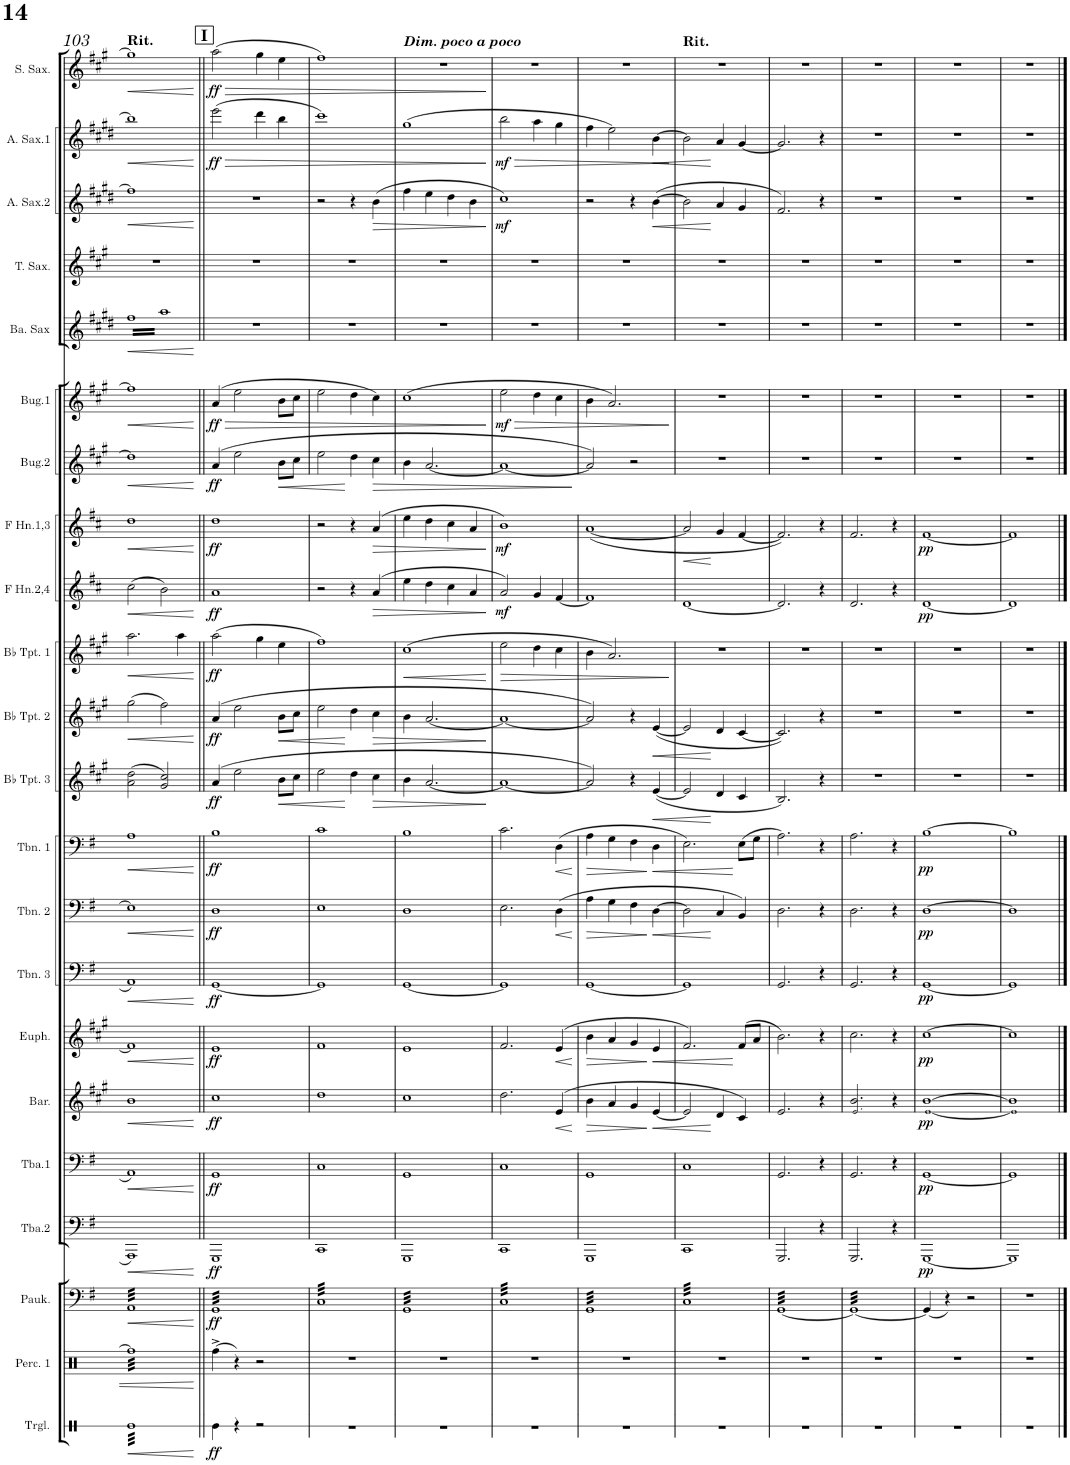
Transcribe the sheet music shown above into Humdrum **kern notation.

**kern	**dynam	**kern	**kern	**dynam	**kern	**dynam	**kern	**dynam	**kern	**dynam	**kern	**dynam	**kern	**dynam	**kern	**dynam	**kern	**dynam	**kern	**dynam	**kern	**dynam	**kern	**dynam	**kern	**dynam	**kern	**dynam	**kern	**dynam	**kern	**dynam	**kern	**dynam	**kern	**dynam	**kern	**dynam	**kern	**kern	**dynam	**kern	**dynam	**kern	**dynam
*part24	*part24	*part23	*part22	*part22	*part21	*part21	*part20	*part20	*part19	*part19	*part18	*part18	*part17	*part17	*part16	*part16	*part15	*part15	*part14	*part14	*part13	*part13	*part12	*part12	*part11	*part11	*part10	*part10	*part9	*part9	*part8	*part8	*part7	*part7	*part6	*part6	*part5	*part5	*part4	*part3	*part3	*part2	*part2	*part1	*part1
*staff24	*staff24	*staff23	*staff22	*staff22	*staff21	*staff21	*staff20	*staff20	*staff19	*staff19	*staff18	*staff18	*staff17	*staff17	*staff16	*staff16	*staff15	*staff15	*staff14	*staff14	*staff13	*staff13	*staff12	*staff12	*staff11	*staff11	*staff10	*staff10	*staff9	*staff9	*staff8	*staff8	*staff7	*staff7	*staff6	*staff6	*staff5	*staff5	*staff4	*staff3	*staff3	*staff2	*staff2	*staff1	*staff1
*I"Percussion 2	*	*I"Percussion 1	*I"Pauken	*	*I"Tuba in Bb	*	*I"Tuba 2	*	*I"Tuba in Eb	*	*I"Tuba 1	*	*I"Bariton	*	*I"Euphonium	*	*I"Trombone 3	*	*I"Trombone 2	*	*I"Trombone 1	*	*I"Trompet in Bb 3	*	*I"Trompet in Bb 2	*	*I"Trompet in Bb 1	*	*I"Hoorn in F 2,4	*	*I"Hoorn in F 1,3	*	*I"Bugel 2	*	*I"Bugel 1	*	*I"Bariton-saxofoon	*	*I"Tenor-saxofoon	*I"Alt-saxofoon 2	*	*I"Alt-saxofoon 1	*	*I"Sopraan-saxofoon	*
*I'Perc. 2	*	*I'Perc. 1	*I'Pauk.	*	*	*	*I'Tba.2	*	*	*	*I'Tba.1	*	*I'Bar.	*	*I'Euph.	*	*I'Tbn. 3	*	*I'Tbn. 2	*	*I'Tbn. 1	*	*	*	*	*	*	*	*	*	*	*	*I'Bug.2	*	*I'Bug.1	*	*I'Ba. Sax	*	*I'T. Sax.	*I'A. Sax.2	*	*I'A. Sax.1	*	*I'S. Sax.	*
!!LO:PB:g=z
*clefX	*	*clefX	*clefF4	*	*clefG2	*	*clefF4	*	*clefF4	*	*clefF4	*	*clefG2	*	*clefG2	*	*clefF4	*	*clefF4	*	*clefF4	*	*clefG2	*	*clefG2	*	*clefG2	*	*clefG2	*	*clefG2	*	*clefG2	*	*clefG2	*	*clefG2	*	*clefG2	*clefG2	*	*clefG2	*	*clefG2	*
*	*	*	*	*	*Trd15c26	*	*	*	*	*	*	*	*Trd8c14	*	*Trd8c14	*	*	*	*	*	*	*	*Trd1c2	*	*Trd1c2	*	*Trd1c2	*	*Trd4c7	*	*Trd4c7	*	*Trd1c2	*	*Trd1c2	*	*Trd12c21	*	*Trd8c14	*Trd5c9	*	*Trd5c9	*	*Trd1c2	*
*k[]	*	*k[]	*k[f#]	*	*k[f#c#g#]	*	*k[f#]	*	*k[f#]	*	*k[f#]	*	*k[f#c#g#]	*	*k[f#c#g#]	*	*k[f#]	*	*k[f#]	*	*k[f#]	*	*k[f#c#g#]	*	*k[f#c#g#]	*	*k[f#c#g#]	*	*k[f#c#]	*	*k[f#c#]	*	*k[f#c#g#]	*	*k[f#c#g#]	*	*k[f#c#g#d#]	*	*k[f#c#g#]	*k[f#c#g#d#]	*	*k[f#c#g#d#]	*	*k[f#c#g#]	*
*M4/4	*	*M4/4	*M4/4	*	*M4/4	*	*M4/4	*	*M4/4	*	*M4/4	*	*M4/4	*	*M4/4	*	*M4/4	*	*M4/4	*	*M4/4	*	*M4/4	*	*M4/4	*	*M4/4	*	*M4/4	*	*M4/4	*	*M4/4	*	*M4/4	*	*M4/4	*	*M4/4	*M4/4	*	*M4/4	*	*M4/4	*
=103	=103	=103	=103	=103	=103	=103	=103	=103	=103	=103	=103	=103	=103	=103	=103	=103	=103	=103	=103	=103	=103	=103	=103	=103	=103	=103	=103	=103	=103	=103	=103	=103	=103	=103	=103	=103	=103	=103	=103	=103	=103	=103	=103	=103	=103
!	!	!	!	!	!	!	!	!	!	!	!	!	!	!	!	!	!	!	!	!	!	!	!	!	!	!	!	!	!	!	!	!	!	!	!	!	!	!	!	!	!	!	!	!LO:TX:a:B:t=Rit.	!
!	!LO:HP:b	!	!	!LO:HP:b	!	!LO:HP:b	!	!LO:HP:b	!	!LO:HP:b	!	!LO:HP:b	!	!LO:HP:b	!	!LO:HP:b	!	!LO:HP:b	!	!LO:HP:b	!	!LO:HP:b	!	!	!	!LO:HP:b	!	!LO:HP:b	!	!LO:HP:b	!	!LO:HP:b	!	!LO:HP:b	!	!LO:HP:b	!	!LO:HP:b	!	!	!LO:HP:b	!	!LO:HP:b	!	!LO:HP:b
*tremolo	*	*	*	*	*	*	*	*	*	*	*	*	*	*	*	*	*	*	*	*	*	*	*	*	*	*	*	*	*	*	*	*	*	*	*	*	*	*	*	*	*	*	*	*	*
*	*	*tremolo	*	*	*	*	*	*	*	*	*	*	*	*	*	*	*	*	*	*	*	*	*	*	*	*	*	*	*	*	*	*	*	*	*	*	*	*	*	*	*	*	*	*	*
*	*	*	*tremolo	*	*	*	*	*	*	*	*	*	*	*	*	*	*	*	*	*	*	*	*	*	*	*	*	*	*	*	*	*	*	*	*	*	*	*	*	*	*	*	*	*	*
*	*	*	*	*	*	*	*	*	*	*	*	*	*	*	*	*	*	*	*	*	*	*	*	*	*	*	*	*	*	*	*	*	*	*	*	*	*tremolo	*	*	*	*	*	*	*	*
32ReLLL	<	32Rff]LLL	32AALLL	<	1B	<	1AAA	<	1AA	<	1AA	<	1b	<	1f#]	<	1AA	<	1E]	<	1A	<	(2a\ 2dd\	.	(2gg#\	<	2.aa\	<	(2cc#\	<	1dd	<	1dd]	<	1ff#]	<	32ff#LLL	<	1r	1ff#]	<	1bb]	<	1gg#]	<
32Re	.	32Rff	32AA	.	.	.	.	.	.	.	.	.	.	.	.	.	.	.	.	.	.	.	.	.	.	.	.	.	.	.	.	.	.	.	.	.	32aa	.	.	.	.	.	.	.	.
32Re	.	32Rff	32AA	.	.	.	.	.	.	.	.	.	.	.	.	.	.	.	.	.	.	.	.	.	.	.	.	.	.	.	.	.	.	.	.	.	32ff#	.	.	.	.	.	.	.	.
32Re	.	32Rff	32AA	.	.	.	.	.	.	.	.	.	.	.	.	.	.	.	.	.	.	.	.	.	.	.	.	.	.	.	.	.	.	.	.	.	32aa	.	.	.	.	.	.	.	.
32Re	.	32Rff	32AA	.	.	.	.	.	.	.	.	.	.	.	.	.	.	.	.	.	.	.	.	.	.	.	.	.	.	.	.	.	.	.	.	.	32ff#	.	.	.	.	.	.	.	.
32Re	.	32Rff	32AA	.	.	.	.	.	.	.	.	.	.	.	.	.	.	.	.	.	.	.	.	.	.	.	.	.	.	.	.	.	.	.	.	.	32aa	.	.	.	.	.	.	.	.
32Re	.	32Rff	32AA	.	.	.	.	.	.	.	.	.	.	.	.	.	.	.	.	.	.	.	.	.	.	.	.	.	.	.	.	.	.	.	.	.	32ff#	.	.	.	.	.	.	.	.
32Re	.	32Rff	32AA	.	.	.	.	.	.	.	.	.	.	.	.	.	.	.	.	.	.	.	.	.	.	.	.	.	.	.	.	.	.	.	.	.	32aa	.	.	.	.	.	.	.	.
32Re	.	32Rff	32AA	.	.	.	.	.	.	.	.	.	.	.	.	.	.	.	.	.	.	.	.	.	.	.	.	.	.	.	.	.	.	.	.	.	32ff#	.	.	.	.	.	.	.	.
32Re	.	32Rff	32AA	.	.	.	.	.	.	.	.	.	.	.	.	.	.	.	.	.	.	.	.	.	.	.	.	.	.	.	.	.	.	.	.	.	32aa	.	.	.	.	.	.	.	.
32Re	.	32Rff	32AA	.	.	.	.	.	.	.	.	.	.	.	.	.	.	.	.	.	.	.	.	.	.	.	.	.	.	.	.	.	.	.	.	.	32ff#	.	.	.	.	.	.	.	.
32Re	.	32Rff	32AA	.	.	.	.	.	.	.	.	.	.	.	.	.	.	.	.	.	.	.	.	.	.	.	.	.	.	.	.	.	.	.	.	.	32aa	.	.	.	.	.	.	.	.
32Re	.	32Rff	32AA	.	.	.	.	.	.	.	.	.	.	.	.	.	.	.	.	.	.	.	.	.	.	.	.	.	.	.	.	.	.	.	.	.	32ff#	.	.	.	.	.	.	.	.
32Re	.	32Rff	32AA	.	.	.	.	.	.	.	.	.	.	.	.	.	.	.	.	.	.	.	.	.	.	.	.	.	.	.	.	.	.	.	.	.	32aa	.	.	.	.	.	.	.	.
32Re	.	32Rff	32AA	.	.	.	.	.	.	.	.	.	.	.	.	.	.	.	.	.	.	.	.	.	.	.	.	.	.	.	.	.	.	.	.	.	32ff#	.	.	.	.	.	.	.	.
32Re	.	32Rff	32AA	.	.	.	.	.	.	.	.	.	.	.	.	.	.	.	.	.	.	.	.	.	.	.	.	.	.	.	.	.	.	.	.	.	32aa	.	.	.	.	.	.	.	.
32Re	.	32Rff	32AA	.	.	.	.	.	.	.	.	.	.	.	.	.	.	.	.	.	.	.	2g#/ 2cc#/)	.	2ff#\)	.	.	.	2b\)	.	.	.	.	.	.	.	32ff#	.	.	.	.	.	.	.	.
32Re	.	32Rff	32AA	.	.	.	.	.	.	.	.	.	.	.	.	.	.	.	.	.	.	.	.	.	.	.	.	.	.	.	.	.	.	.	.	.	32aa	.	.	.	.	.	.	.	.
32Re	.	32Rff	32AA	.	.	.	.	.	.	.	.	.	.	.	.	.	.	.	.	.	.	.	.	.	.	.	.	.	.	.	.	.	.	.	.	.	32ff#	.	.	.	.	.	.	.	.
32Re	.	32Rff	32AA	.	.	.	.	.	.	.	.	.	.	.	.	.	.	.	.	.	.	.	.	.	.	.	.	.	.	.	.	.	.	.	.	.	32aa	.	.	.	.	.	.	.	.
32Re	.	32Rff	32AA	.	.	.	.	.	.	.	.	.	.	.	.	.	.	.	.	.	.	.	.	.	.	.	.	.	.	.	.	.	.	.	.	.	32ff#	.	.	.	.	.	.	.	.
32Re	.	32Rff	32AA	.	.	.	.	.	.	.	.	.	.	.	.	.	.	.	.	.	.	.	.	.	.	.	.	.	.	.	.	.	.	.	.	.	32aa	.	.	.	.	.	.	.	.
32Re	.	32Rff	32AA	.	.	.	.	.	.	.	.	.	.	.	.	.	.	.	.	.	.	.	.	.	.	.	.	.	.	.	.	.	.	.	.	.	32ff#	.	.	.	.	.	.	.	.
32Re	.	32Rff	32AA	.	.	.	.	.	.	.	.	.	.	.	.	.	.	.	.	.	.	.	.	.	.	.	.	.	.	.	.	.	.	.	.	.	32aa	.	.	.	.	.	.	.	.
32Re	.	32Rff	32AA	.	.	.	.	.	.	.	.	.	.	.	.	.	.	.	.	.	.	.	.	.	.	.	4aa\	.	.	.	.	.	.	.	.	.	32ff#	.	.	.	.	.	.	.	.
32Re	.	32Rff	32AA	.	.	.	.	.	.	.	.	.	.	.	.	.	.	.	.	.	.	.	.	.	.	.	.	.	.	.	.	.	.	.	.	.	32aa	.	.	.	.	.	.	.	.
32Re	.	32Rff	32AA	.	.	.	.	.	.	.	.	.	.	.	.	.	.	.	.	.	.	.	.	.	.	.	.	.	.	.	.	.	.	.	.	.	32ff#	.	.	.	.	.	.	.	.
32Re	.	32Rff	32AA	.	.	.	.	.	.	.	.	.	.	.	.	.	.	.	.	.	.	.	.	.	.	.	.	.	.	.	.	.	.	.	.	.	32aa	.	.	.	.	.	.	.	.
32Re	.	32Rff	32AA	.	.	.	.	.	.	.	.	.	.	.	.	.	.	.	.	.	.	.	.	.	.	.	.	.	.	.	.	.	.	.	.	.	32ff#	.	.	.	.	.	.	.	.
32Re	.	32Rff	32AA	.	.	.	.	.	.	.	.	.	.	.	.	.	.	.	.	.	.	.	.	.	.	.	.	.	.	.	.	.	.	.	.	.	32aa	.	.	.	.	.	.	.	.
32Re	.	32Rff	32AA	.	.	.	.	.	.	.	.	.	.	.	.	.	.	.	.	.	.	.	.	.	.	.	.	.	.	.	.	.	.	.	.	.	32ff#	.	.	.	.	.	.	.	.
32ReJJJ	.	32RffJJJ	32AAJJJ	.	.	.	.	.	.	.	.	.	.	.	.	.	.	.	.	.	.	.	.	.	.	.	.	.	.	.	.	.	.	.	.	.	32aaJJJ	.	.	.	.	.	.	.	.
*	*	*	*	*	*	*	*	*	*	*	*	*	*	*	*	*	*	*	*	*	*	*	*	*	*	*	*	*	*	*	*	*	*	*	*	*	*Xtremolo	*	*	*	*	*	*	*	*
*	*	*Xtremolo	*	*	*	*	*	*	*	*	*	*	*	*	*	*	*	*	*	*	*	*	*	*	*	*	*	*	*	*	*	*	*	*	*	*	*	*	*	*	*	*	*	*	*
*Xtremolo	*	*	*	*	*	*	*	*	*	*	*	*	*	*	*	*	*	*	*	*	*	*	*	*	*	*	*	*	*	*	*	*	*	*	*	*	*	*	*	*	*	*	*	*	*
.	[	.	.	[	.	[	.	[	.	[	.	[	.	[	.	[	.	[	.	[	.	[	.	.	.	[	.	[	.	[	.	[	.	[	.	[	.	[	.	.	[	.	[	.	[
!!LO:REH:place=s1:a:B:cj:fs=14:t=I
=104||	=104||	=104||	=104||	=104||	=104||	=104||	=104||	=104||	=104||	=104||	=104||	=104||	=104||	=104||	=104||	=104||	=104||	=104||	=104||	=104||	=104||	=104||	=104||	=104||	=104||	=104||	=104||	=104||	=104||	=104||	=104||	=104||	=104||	=104||	=104||	=104||	=104||	=104||	=104||	=104||	=104||	=104||	=104||	=104||	=104||
!	!LO:DY:b	!	!	!LO:DY:b	!	!LO:DY:b	!	!LO:DY:b	!	!LO:DY:b	!	!LO:DY:b	!	!LO:DY:b	!	!LO:DY:b	!	!LO:DY:b	!	!LO:DY:b	!	!LO:DY:b	!	!LO:DY:b	!	!LO:DY:b	!	!LO:DY:b	!	!LO:DY:b	!	!LO:DY:b	!	!LO:DY:b	!	!LO:HP:b	!	!	!	!	!	!	!LO:HP:b	!	!LO:HP:b
!	!	!	!	!	!	!	!	!	!	!	!	!	!	!	!	!	!	!	!	!	!	!	!	!	!	!	!	!	!	!	!	!	!	!	!	!LO:DY:n=1:b	!	!	!	!	!	!	!LO:DY:n=1:b	!	!LO:DY:n=1:b
4Re\	ff	(4Rff^\	32GGLLL	ff	1a	ff	1GGG	ff	1GG	ff	1GG	ff	1cc#	ff	1e	ff	[1GG	ff	1D	ff	1B	ff	(4a/	ff	(4a/	ff	(2aa\	ff	1a	ff	1dd	ff	(4a/	ff	(4a/	> ff	1r	.	1r	1r	.	(2eee\	> ff	(2aa\	> ff
.	.	.	32GG	.	.	.	.	.	.	.	.	.	.	.	.	.	.	.	.	.	.	.	.	.	.	.	.	.	.	.	.	.	.	.	.	.	.	.	.	.	.	.	.	.	.
.	.	.	32GG	.	.	.	.	.	.	.	.	.	.	.	.	.	.	.	.	.	.	.	.	.	.	.	.	.	.	.	.	.	.	.	.	.	.	.	.	.	.	.	.	.	.
.	.	.	32GG	.	.	.	.	.	.	.	.	.	.	.	.	.	.	.	.	.	.	.	.	.	.	.	.	.	.	.	.	.	.	.	.	.	.	.	.	.	.	.	.	.	.
.	.	.	32GG	.	.	.	.	.	.	.	.	.	.	.	.	.	.	.	.	.	.	.	.	.	.	.	.	.	.	.	.	.	.	.	.	.	.	.	.	.	.	.	.	.	.
.	.	.	32GG	.	.	.	.	.	.	.	.	.	.	.	.	.	.	.	.	.	.	.	.	.	.	.	.	.	.	.	.	.	.	.	.	.	.	.	.	.	.	.	.	.	.
.	.	.	32GG	.	.	.	.	.	.	.	.	.	.	.	.	.	.	.	.	.	.	.	.	.	.	.	.	.	.	.	.	.	.	.	.	.	.	.	.	.	.	.	.	.	.
.	.	.	32GG	.	.	.	.	.	.	.	.	.	.	.	.	.	.	.	.	.	.	.	.	.	.	.	.	.	.	.	.	.	.	.	.	.	.	.	.	.	.	.	.	.	.
4r	.	4r)	32GG	.	.	.	.	.	.	.	.	.	.	.	.	.	.	.	.	.	.	.	2ee\	.	2ee\	.	.	.	.	.	.	.	2ee\	.	2ee\	.	.	.	.	.	.	.	.	.	.
.	.	.	32GG	.	.	.	.	.	.	.	.	.	.	.	.	.	.	.	.	.	.	.	.	.	.	.	.	.	.	.	.	.	.	.	.	.	.	.	.	.	.	.	.	.	.
.	.	.	32GG	.	.	.	.	.	.	.	.	.	.	.	.	.	.	.	.	.	.	.	.	.	.	.	.	.	.	.	.	.	.	.	.	.	.	.	.	.	.	.	.	.	.
.	.	.	32GG	.	.	.	.	.	.	.	.	.	.	.	.	.	.	.	.	.	.	.	.	.	.	.	.	.	.	.	.	.	.	.	.	.	.	.	.	.	.	.	.	.	.
.	.	.	32GG	.	.	.	.	.	.	.	.	.	.	.	.	.	.	.	.	.	.	.	.	.	.	.	.	.	.	.	.	.	.	.	.	.	.	.	.	.	.	.	.	.	.
.	.	.	32GG	.	.	.	.	.	.	.	.	.	.	.	.	.	.	.	.	.	.	.	.	.	.	.	.	.	.	.	.	.	.	.	.	.	.	.	.	.	.	.	.	.	.
.	.	.	32GG	.	.	.	.	.	.	.	.	.	.	.	.	.	.	.	.	.	.	.	.	.	.	.	.	.	.	.	.	.	.	.	.	.	.	.	.	.	.	.	.	.	.
.	.	.	32GG	.	.	.	.	.	.	.	.	.	.	.	.	.	.	.	.	.	.	.	.	.	.	.	.	.	.	.	.	.	.	.	.	.	.	.	.	.	.	.	.	.	.
2r	.	2r	32GG	.	.	.	.	.	.	.	.	.	.	.	.	.	.	.	.	.	.	.	.	.	.	.	4gg#\	.	.	.	.	.	.	.	.	.	.	.	.	.	.	4ddd#\	.	4gg#\	.
.	.	.	32GG	.	.	.	.	.	.	.	.	.	.	.	.	.	.	.	.	.	.	.	.	.	.	.	.	.	.	.	.	.	.	.	.	.	.	.	.	.	.	.	.	.	.
.	.	.	32GG	.	.	.	.	.	.	.	.	.	.	.	.	.	.	.	.	.	.	.	.	.	.	.	.	.	.	.	.	.	.	.	.	.	.	.	.	.	.	.	.	.	.
.	.	.	32GG	.	.	.	.	.	.	.	.	.	.	.	.	.	.	.	.	.	.	.	.	.	.	.	.	.	.	.	.	.	.	.	.	.	.	.	.	.	.	.	.	.	.
.	.	.	32GG	.	.	.	.	.	.	.	.	.	.	.	.	.	.	.	.	.	.	.	.	.	.	.	.	.	.	.	.	.	.	.	.	.	.	.	.	.	.	.	.	.	.
.	.	.	32GG	.	.	.	.	.	.	.	.	.	.	.	.	.	.	.	.	.	.	.	.	.	.	.	.	.	.	.	.	.	.	.	.	.	.	.	.	.	.	.	.	.	.
.	.	.	32GG	.	.	.	.	.	.	.	.	.	.	.	.	.	.	.	.	.	.	.	.	.	.	.	.	.	.	.	.	.	.	.	.	.	.	.	.	.	.	.	.	.	.
.	.	.	32GG	.	.	.	.	.	.	.	.	.	.	.	.	.	.	.	.	.	.	.	.	.	.	.	.	.	.	.	.	.	.	.	.	.	.	.	.	.	.	.	.	.	.
!	!	!	!	!	!	!	!	!	!	!	!	!	!	!	!	!	!	!	!	!	!	!	!	!LO:HP:b	!	!LO:HP:b	!	!	!	!	!	!	!	!LO:HP:b	!	!	!	!	!	!	!	!	!	!	!
.	.	.	32GG	.	.	.	.	.	.	.	.	.	.	.	.	.	.	.	.	.	.	.	8b\L	<	8b\L	<	4ee\	.	.	.	.	.	8b\L	<	8b\L	.	.	.	.	.	.	4bb\	.	4ee\	.
.	.	.	32GG	.	.	.	.	.	.	.	.	.	.	.	.	.	.	.	.	.	.	.	.	.	.	.	.	.	.	.	.	.	.	.	.	.	.	.	.	.	.	.	.	.	.
.	.	.	32GG	.	.	.	.	.	.	.	.	.	.	.	.	.	.	.	.	.	.	.	.	.	.	.	.	.	.	.	.	.	.	.	.	.	.	.	.	.	.	.	.	.	.
.	.	.	32GG	.	.	.	.	.	.	.	.	.	.	.	.	.	.	.	.	.	.	.	.	.	.	.	.	.	.	.	.	.	.	.	.	.	.	.	.	.	.	.	.	.	.
.	.	.	32GG	.	.	.	.	.	.	.	.	.	.	.	.	.	.	.	.	.	.	.	8cc#\J	.	8cc#\J	.	.	.	.	.	.	.	8cc#\J	.	8cc#\J	.	.	.	.	.	.	.	.	.	.
.	.	.	32GG	.	.	.	.	.	.	.	.	.	.	.	.	.	.	.	.	.	.	.	.	.	.	.	.	.	.	.	.	.	.	.	.	.	.	.	.	.	.	.	.	.	.
.	.	.	32GG	.	.	.	.	.	.	.	.	.	.	.	.	.	.	.	.	.	.	.	.	.	.	.	.	.	.	.	.	.	.	.	.	.	.	.	.	.	.	.	.	.	.
.	.	.	32GGJJJ	.	.	.	.	.	.	.	.	.	.	.	.	.	.	.	.	.	.	.	.	.	.	.	.	.	.	.	.	.	.	.	.	.	.	.	.	.	.	.	.	.	.
=105	=105	=105	=105	=105	=105	=105	=105	=105	=105	=105	=105	=105	=105	=105	=105	=105	=105	=105	=105	=105	=105	=105	=105	=105	=105	=105	=105	=105	=105	=105	=105	=105	=105	=105	=105	=105	=105	=105	=105	=105	=105	=105	=105	=105	=105
1r	.	1r	32CLLL	.	1d	.	1CC	.	1C	.	1C	.	1dd	.	1f#	.	1GG]	.	1E	.	1c	.	2ee\	.	2ee\	.	1ff#)	.	2r	.	2r	.	2ee\	.	2ee\	.	1r	.	1r	2r	.	1ccc#)	.	1ff#)	.
.	.	.	32C	.	.	.	.	.	.	.	.	.	.	.	.	.	.	.	.	.	.	.	.	.	.	.	.	.	.	.	.	.	.	.	.	.	.	.	.	.	.	.	.	.	.
.	.	.	32C	.	.	.	.	.	.	.	.	.	.	.	.	.	.	.	.	.	.	.	.	.	.	.	.	.	.	.	.	.	.	.	.	.	.	.	.	.	.	.	.	.	.
.	.	.	32C	.	.	.	.	.	.	.	.	.	.	.	.	.	.	.	.	.	.	.	.	.	.	.	.	.	.	.	.	.	.	.	.	.	.	.	.	.	.	.	.	.	.
.	.	.	32C	.	.	.	.	.	.	.	.	.	.	.	.	.	.	.	.	.	.	.	.	.	.	.	.	.	.	.	.	.	.	.	.	.	.	.	.	.	.	.	.	.	.
.	.	.	32C	.	.	.	.	.	.	.	.	.	.	.	.	.	.	.	.	.	.	.	.	.	.	.	.	.	.	.	.	.	.	.	.	.	.	.	.	.	.	.	.	.	.
.	.	.	32C	.	.	.	.	.	.	.	.	.	.	.	.	.	.	.	.	.	.	.	.	.	.	.	.	.	.	.	.	.	.	.	.	.	.	.	.	.	.	.	.	.	.
.	.	.	32C	.	.	.	.	.	.	.	.	.	.	.	.	.	.	.	.	.	.	.	.	.	.	.	.	.	.	.	.	.	.	.	.	.	.	.	.	.	.	.	.	.	.
.	.	.	32C	.	.	.	.	.	.	.	.	.	.	.	.	.	.	.	.	.	.	.	.	.	.	.	.	.	.	.	.	.	.	.	.	.	.	.	.	.	.	.	.	.	.
.	.	.	32C	.	.	.	.	.	.	.	.	.	.	.	.	.	.	.	.	.	.	.	.	.	.	.	.	.	.	.	.	.	.	.	.	.	.	.	.	.	.	.	.	.	.
.	.	.	32C	.	.	.	.	.	.	.	.	.	.	.	.	.	.	.	.	.	.	.	.	.	.	.	.	.	.	.	.	.	.	.	.	.	.	.	.	.	.	.	.	.	.
.	.	.	32C	.	.	.	.	.	.	.	.	.	.	.	.	.	.	.	.	.	.	.	.	.	.	.	.	.	.	.	.	.	.	.	.	.	.	.	.	.	.	.	.	.	.
.	.	.	32C	.	.	.	.	.	.	.	.	.	.	.	.	.	.	.	.	.	.	.	.	.	.	.	.	.	.	.	.	.	.	.	.	.	.	.	.	.	.	.	.	.	.
.	.	.	32C	.	.	.	.	.	.	.	.	.	.	.	.	.	.	.	.	.	.	.	.	.	.	.	.	.	.	.	.	.	.	.	.	.	.	.	.	.	.	.	.	.	.
.	.	.	32C	.	.	.	.	.	.	.	.	.	.	.	.	.	.	.	.	.	.	.	.	.	.	.	.	.	.	.	.	.	.	.	.	.	.	.	.	.	.	.	.	.	.
.	.	.	32C	.	.	.	.	.	.	.	.	.	.	.	.	.	.	.	.	.	.	.	.	.	.	.	.	.	.	.	.	.	.	.	.	.	.	.	.	.	.	.	.	.	.
.	.	.	32C	.	.	.	.	.	.	.	.	.	.	.	.	.	.	.	.	.	.	.	4dd\	[	4dd\	[	.	.	4r	.	4r	.	4dd\	[	4dd\	.	.	.	.	4r	.	.	.	.	.
.	.	.	32C	.	.	.	.	.	.	.	.	.	.	.	.	.	.	.	.	.	.	.	.	.	.	.	.	.	.	.	.	.	.	.	.	.	.	.	.	.	.	.	.	.	.
.	.	.	32C	.	.	.	.	.	.	.	.	.	.	.	.	.	.	.	.	.	.	.	.	.	.	.	.	.	.	.	.	.	.	.	.	.	.	.	.	.	.	.	.	.	.
.	.	.	32C	.	.	.	.	.	.	.	.	.	.	.	.	.	.	.	.	.	.	.	.	.	.	.	.	.	.	.	.	.	.	.	.	.	.	.	.	.	.	.	.	.	.
.	.	.	32C	.	.	.	.	.	.	.	.	.	.	.	.	.	.	.	.	.	.	.	.	.	.	.	.	.	.	.	.	.	.	.	.	.	.	.	.	.	.	.	.	.	.
.	.	.	32C	.	.	.	.	.	.	.	.	.	.	.	.	.	.	.	.	.	.	.	.	.	.	.	.	.	.	.	.	.	.	.	.	.	.	.	.	.	.	.	.	.	.
.	.	.	32C	.	.	.	.	.	.	.	.	.	.	.	.	.	.	.	.	.	.	.	.	.	.	.	.	.	.	.	.	.	.	.	.	.	.	.	.	.	.	.	.	.	.
.	.	.	32C	.	.	.	.	.	.	.	.	.	.	.	.	.	.	.	.	.	.	.	.	.	.	.	.	.	.	.	.	.	.	.	.	.	.	.	.	.	.	.	.	.	.
!	!	!	!	!	!	!	!	!	!	!	!	!	!	!	!	!	!	!	!	!	!	!	!	!LO:HP:b	!	!LO:HP:b	!	!	!	!LO:HP:b	!	!LO:HP:b	!	!LO:HP:b	!	!	!	!	!	!	!LO:HP:b	!	!	!	!
.	.	.	32C	.	.	.	.	.	.	.	.	.	.	.	.	.	.	.	.	.	.	.	4cc#\	>	4cc#\	>	.	.	(4a/	>	(4a/	>	4cc#\	>	4cc#\)	.	.	.	.	(4b\	>	.	.	.	.
.	.	.	32C	.	.	.	.	.	.	.	.	.	.	.	.	.	.	.	.	.	.	.	.	.	.	.	.	.	.	.	.	.	.	.	.	.	.	.	.	.	.	.	.	.	.
.	.	.	32C	.	.	.	.	.	.	.	.	.	.	.	.	.	.	.	.	.	.	.	.	.	.	.	.	.	.	.	.	.	.	.	.	.	.	.	.	.	.	.	.	.	.
.	.	.	32C	.	.	.	.	.	.	.	.	.	.	.	.	.	.	.	.	.	.	.	.	.	.	.	.	.	.	.	.	.	.	.	.	.	.	.	.	.	.	.	.	.	.
.	.	.	32C	.	.	.	.	.	.	.	.	.	.	.	.	.	.	.	.	.	.	.	.	.	.	.	.	.	.	.	.	.	.	.	.	.	.	.	.	.	.	.	.	.	.
.	.	.	32C	.	.	.	.	.	.	.	.	.	.	.	.	.	.	.	.	.	.	.	.	.	.	.	.	.	.	.	.	.	.	.	.	.	.	.	.	.	.	.	.	.	.
.	.	.	32C	.	.	.	.	.	.	.	.	.	.	.	.	.	.	.	.	.	.	.	.	.	.	.	.	.	.	.	.	.	.	.	.	.	.	.	.	.	.	.	.	.	.
.	.	.	32CJJJ	.	.	.	.	.	.	.	.	.	.	.	.	.	.	.	.	.	.	.	.	.	.	.	.	.	.	.	.	.	.	.	.	.	.	.	.	.	.	.	.	.	.
=106	=106	=106	=106	=106	=106	=106	=106	=106	=106	=106	=106	=106	=106	=106	=106	=106	=106	=106	=106	=106	=106	=106	=106	=106	=106	=106	=106	=106	=106	=106	=106	=106	=106	=106	=106	=106	=106	=106	=106	=106	=106	=106	=106	=106	=106
!	!	!	!	!	!	!	!	!	!	!	!	!	!	!	!	!	!	!	!	!	!	!	!	!	!	!	!	!	!	!	!	!	!	!	!	!	!	!	!	!	!	!	!	!LO:TX:a:Bi:t=Dim. poco a poco	!
!	!	!	!	!	!	!	!	!	!	!	!	!	!	!	!	!	!	!	!	!	!	!	!	!	!	!	!	!LO:HP:b	!	!	!	!	!	!	!	!	!	!	!	!	!	!	!	!	!
1r	.	1r	32GGLLL	.	1a	.	1GGG	.	1GG	.	1GG	.	1cc#	.	1e	.	[1GG	.	1D	.	1B	.	4b\	.	4b\	.	(1cc#	<	4ee\	.	4ee\	.	4b\	.	(1cc#	.	1r	.	1r	4ff#\	.	(1gg#	.	1r	.
.	.	.	32GG	.	.	.	.	.	.	.	.	.	.	.	.	.	.	.	.	.	.	.	.	.	.	.	.	.	.	.	.	.	.	.	.	.	.	.	.	.	.	.	.	.	.
.	.	.	32GG	.	.	.	.	.	.	.	.	.	.	.	.	.	.	.	.	.	.	.	.	.	.	.	.	.	.	.	.	.	.	.	.	.	.	.	.	.	.	.	.	.	.
.	.	.	32GG	.	.	.	.	.	.	.	.	.	.	.	.	.	.	.	.	.	.	.	.	.	.	.	.	.	.	.	.	.	.	.	.	.	.	.	.	.	.	.	.	.	.
.	.	.	32GG	.	.	.	.	.	.	.	.	.	.	.	.	.	.	.	.	.	.	.	.	.	.	.	.	.	.	.	.	.	.	.	.	.	.	.	.	.	.	.	.	.	.
.	.	.	32GG	.	.	.	.	.	.	.	.	.	.	.	.	.	.	.	.	.	.	.	.	.	.	.	.	.	.	.	.	.	.	.	.	.	.	.	.	.	.	.	.	.	.
.	.	.	32GG	.	.	.	.	.	.	.	.	.	.	.	.	.	.	.	.	.	.	.	.	.	.	.	.	.	.	.	.	.	.	.	.	.	.	.	.	.	.	.	.	.	.
.	.	.	32GG	.	.	.	.	.	.	.	.	.	.	.	.	.	.	.	.	.	.	.	.	.	.	.	.	.	.	.	.	.	.	.	.	.	.	.	.	.	.	.	.	.	.
.	.	.	32GG	.	.	.	.	.	.	.	.	.	.	.	.	.	.	.	.	.	.	.	[2.a/	.	[2.a/	.	.	.	4dd\	.	4dd\	.	[2.a/	.	.	.	.	.	.	4ee\	.	.	.	.	.
.	.	.	32GG	.	.	.	.	.	.	.	.	.	.	.	.	.	.	.	.	.	.	.	.	.	.	.	.	.	.	.	.	.	.	.	.	.	.	.	.	.	.	.	.	.	.
.	.	.	32GG	.	.	.	.	.	.	.	.	.	.	.	.	.	.	.	.	.	.	.	.	.	.	.	.	.	.	.	.	.	.	.	.	.	.	.	.	.	.	.	.	.	.
.	.	.	32GG	.	.	.	.	.	.	.	.	.	.	.	.	.	.	.	.	.	.	.	.	.	.	.	.	.	.	.	.	.	.	.	.	.	.	.	.	.	.	.	.	.	.
.	.	.	32GG	.	.	.	.	.	.	.	.	.	.	.	.	.	.	.	.	.	.	.	.	.	.	.	.	.	.	.	.	.	.	.	.	.	.	.	.	.	.	.	.	.	.
.	.	.	32GG	.	.	.	.	.	.	.	.	.	.	.	.	.	.	.	.	.	.	.	.	.	.	.	.	.	.	.	.	.	.	.	.	.	.	.	.	.	.	.	.	.	.
.	.	.	32GG	.	.	.	.	.	.	.	.	.	.	.	.	.	.	.	.	.	.	.	.	.	.	.	.	.	.	.	.	.	.	.	.	.	.	.	.	.	.	.	.	.	.
.	.	.	32GG	.	.	.	.	.	.	.	.	.	.	.	.	.	.	.	.	.	.	.	.	.	.	.	.	.	.	.	.	.	.	.	.	.	.	.	.	.	.	.	.	.	.
.	.	.	32GG	.	.	.	.	.	.	.	.	.	.	.	.	.	.	.	.	.	.	.	.	.	.	.	.	.	4cc#\	.	4cc#\	.	.	.	.	.	.	.	.	4dd#\	.	.	.	.	.
.	.	.	32GG	.	.	.	.	.	.	.	.	.	.	.	.	.	.	.	.	.	.	.	.	.	.	.	.	.	.	.	.	.	.	.	.	.	.	.	.	.	.	.	.	.	.
.	.	.	32GG	.	.	.	.	.	.	.	.	.	.	.	.	.	.	.	.	.	.	.	.	.	.	.	.	.	.	.	.	.	.	.	.	.	.	.	.	.	.	.	.	.	.
.	.	.	32GG	.	.	.	.	.	.	.	.	.	.	.	.	.	.	.	.	.	.	.	.	.	.	.	.	.	.	.	.	.	.	.	.	.	.	.	.	.	.	.	.	.	.
.	.	.	32GG	.	.	.	.	.	.	.	.	.	.	.	.	.	.	.	.	.	.	.	.	.	.	.	.	.	.	.	.	.	.	.	.	.	.	.	.	.	.	.	.	.	.
.	.	.	32GG	.	.	.	.	.	.	.	.	.	.	.	.	.	.	.	.	.	.	.	.	.	.	.	.	.	.	.	.	.	.	.	.	.	.	.	.	.	.	.	.	.	.
.	.	.	32GG	.	.	.	.	.	.	.	.	.	.	.	.	.	.	.	.	.	.	.	.	.	.	.	.	.	.	.	.	.	.	.	.	.	.	.	.	.	.	.	.	.	.
.	.	.	32GG	.	.	.	.	.	.	.	.	.	.	.	.	.	.	.	.	.	.	.	.	.	.	.	.	.	.	.	.	.	.	.	.	.	.	.	.	.	.	.	.	.	.
.	.	.	32GG	.	.	.	.	.	.	.	.	.	.	.	.	.	.	.	.	.	.	.	.	.	.	.	.	.	4a/	.	4a/	.	.	.	.	.	.	.	.	4b\	.	.	.	.	.
.	.	.	32GG	.	.	.	.	.	.	.	.	.	.	.	.	.	.	.	.	.	.	.	.	.	.	.	.	.	.	.	.	.	.	.	.	.	.	.	.	.	.	.	.	.	.
.	.	.	32GG	.	.	.	.	.	.	.	.	.	.	.	.	.	.	.	.	.	.	.	.	.	.	.	.	.	.	.	.	.	.	.	.	.	.	.	.	.	.	.	.	.	.
.	.	.	32GG	.	.	.	.	.	.	.	.	.	.	.	.	.	.	.	.	.	.	.	.	.	.	.	.	.	.	.	.	.	.	.	.	.	.	.	.	.	.	.	.	.	.
.	.	.	32GG	.	.	.	.	.	.	.	.	.	.	.	.	.	.	.	.	.	.	.	.	.	.	.	.	.	.	.	.	.	.	.	.	.	.	.	.	.	.	.	.	.	.
.	.	.	32GG	.	.	.	.	.	.	.	.	.	.	.	.	.	.	.	.	.	.	.	.	.	.	.	.	.	.	.	.	.	.	.	.	.	.	.	.	.	.	.	.	.	.
.	.	.	32GG	.	.	.	.	.	.	.	.	.	.	.	.	.	.	.	.	.	.	.	.	.	.	.	.	.	.	.	.	.	.	.	.	.	.	.	.	.	.	.	.	.	.
.	.	.	32GGJJJ	.	.	.	.	.	.	.	.	.	.	.	.	.	.	.	.	.	.	.	.	.	.	.	.	.	.	.	.	.	.	.	.	.	.	.	.	.	.	.	.	.	.
.	.	.	.	.	.	.	.	.	.	.	.	.	.	.	.	.	.	.	.	.	.	.	.	]	.	]	.	[	.	]	.	]	.	.	.	]	.	.	.	.	]	.	]	.	]
=107	=107	=107	=107	=107	=107	=107	=107	=107	=107	=107	=107	=107	=107	=107	=107	=107	=107	=107	=107	=107	=107	=107	=107	=107	=107	=107	=107	=107	=107	=107	=107	=107	=107	=107	=107	=107	=107	=107	=107	=107	=107	=107	=107	=107	=107
!	!	!	!	!	!	!	!	!	!	!	!	!	!	!	!	!	!	!	!	!	!	!	!	!	!	!	!	!LO:HP:b	!	!LO:DY:b	!	!LO:DY:b	!	!	!	!LO:HP:b	!	!	!	!	!	!	!LO:HP:b	!	!
!	!	!	!	!	!	!	!	!	!	!	!	!	!	!	!	!	!	!	!	!	!	!	!	!	!	!	!	!	!	!	!	!	!	!	!	!LO:DY:n=1:b	!	!	!	!	!LO:DY:b	!	!LO:DY:n=1:b	!	!
1r	.	1r	32CLLL	.	1d	.	1CC	.	1C	.	1C	.	2.dd\	.	2.f#/	.	1GG]	.	2.E\	.	2.c\	.	1a_	.	1a_	.	2ee\	>	2a/)	mf	1b)	mf	1a_	.	2ee\	> mf	1r	.	1r	1cc#)	mf	2bb\	> mf	1r	.
.	.	.	32C	.	.	.	.	.	.	.	.	.	.	.	.	.	.	.	.	.	.	.	.	.	.	.	.	.	.	.	.	.	.	.	.	.	.	.	.	.	.	.	.	.	.
.	.	.	32C	.	.	.	.	.	.	.	.	.	.	.	.	.	.	.	.	.	.	.	.	.	.	.	.	.	.	.	.	.	.	.	.	.	.	.	.	.	.	.	.	.	.
.	.	.	32C	.	.	.	.	.	.	.	.	.	.	.	.	.	.	.	.	.	.	.	.	.	.	.	.	.	.	.	.	.	.	.	.	.	.	.	.	.	.	.	.	.	.
.	.	.	32C	.	.	.	.	.	.	.	.	.	.	.	.	.	.	.	.	.	.	.	.	.	.	.	.	.	.	.	.	.	.	.	.	.	.	.	.	.	.	.	.	.	.
.	.	.	32C	.	.	.	.	.	.	.	.	.	.	.	.	.	.	.	.	.	.	.	.	.	.	.	.	.	.	.	.	.	.	.	.	.	.	.	.	.	.	.	.	.	.
.	.	.	32C	.	.	.	.	.	.	.	.	.	.	.	.	.	.	.	.	.	.	.	.	.	.	.	.	.	.	.	.	.	.	.	.	.	.	.	.	.	.	.	.	.	.
.	.	.	32C	.	.	.	.	.	.	.	.	.	.	.	.	.	.	.	.	.	.	.	.	.	.	.	.	.	.	.	.	.	.	.	.	.	.	.	.	.	.	.	.	.	.
.	.	.	32C	.	.	.	.	.	.	.	.	.	.	.	.	.	.	.	.	.	.	.	.	.	.	.	.	.	.	.	.	.	.	.	.	.	.	.	.	.	.	.	.	.	.
.	.	.	32C	.	.	.	.	.	.	.	.	.	.	.	.	.	.	.	.	.	.	.	.	.	.	.	.	.	.	.	.	.	.	.	.	.	.	.	.	.	.	.	.	.	.
.	.	.	32C	.	.	.	.	.	.	.	.	.	.	.	.	.	.	.	.	.	.	.	.	.	.	.	.	.	.	.	.	.	.	.	.	.	.	.	.	.	.	.	.	.	.
.	.	.	32C	.	.	.	.	.	.	.	.	.	.	.	.	.	.	.	.	.	.	.	.	.	.	.	.	.	.	.	.	.	.	.	.	.	.	.	.	.	.	.	.	.	.
.	.	.	32C	.	.	.	.	.	.	.	.	.	.	.	.	.	.	.	.	.	.	.	.	.	.	.	.	.	.	.	.	.	.	.	.	.	.	.	.	.	.	.	.	.	.
.	.	.	32C	.	.	.	.	.	.	.	.	.	.	.	.	.	.	.	.	.	.	.	.	.	.	.	.	.	.	.	.	.	.	.	.	.	.	.	.	.	.	.	.	.	.
.	.	.	32C	.	.	.	.	.	.	.	.	.	.	.	.	.	.	.	.	.	.	.	.	.	.	.	.	.	.	.	.	.	.	.	.	.	.	.	.	.	.	.	.	.	.
.	.	.	32C	.	.	.	.	.	.	.	.	.	.	.	.	.	.	.	.	.	.	.	.	.	.	.	.	.	.	.	.	.	.	.	.	.	.	.	.	.	.	.	.	.	.
.	.	.	32C	.	.	.	.	.	.	.	.	.	.	.	.	.	.	.	.	.	.	.	.	.	.	.	4dd\	.	4g/	.	.	.	.	.	4dd\	.	.	.	.	.	.	4aa\	.	.	.
.	.	.	32C	.	.	.	.	.	.	.	.	.	.	.	.	.	.	.	.	.	.	.	.	.	.	.	.	.	.	.	.	.	.	.	.	.	.	.	.	.	.	.	.	.	.
.	.	.	32C	.	.	.	.	.	.	.	.	.	.	.	.	.	.	.	.	.	.	.	.	.	.	.	.	.	.	.	.	.	.	.	.	.	.	.	.	.	.	.	.	.	.
.	.	.	32C	.	.	.	.	.	.	.	.	.	.	.	.	.	.	.	.	.	.	.	.	.	.	.	.	.	.	.	.	.	.	.	.	.	.	.	.	.	.	.	.	.	.
.	.	.	32C	.	.	.	.	.	.	.	.	.	.	.	.	.	.	.	.	.	.	.	.	.	.	.	.	.	.	.	.	.	.	.	.	.	.	.	.	.	.	.	.	.	.
.	.	.	32C	.	.	.	.	.	.	.	.	.	.	.	.	.	.	.	.	.	.	.	.	.	.	.	.	.	.	.	.	.	.	.	.	.	.	.	.	.	.	.	.	.	.
.	.	.	32C	.	.	.	.	.	.	.	.	.	.	.	.	.	.	.	.	.	.	.	.	.	.	.	.	.	.	.	.	.	.	.	.	.	.	.	.	.	.	.	.	.	.
.	.	.	32C	.	.	.	.	.	.	.	.	.	.	.	.	.	.	.	.	.	.	.	.	.	.	.	.	.	.	.	.	.	.	.	.	.	.	.	.	.	.	.	.	.	.
!	!	!	!	!	!	!	!	!	!	!	!	!	!	!LO:HP:b	!	!LO:HP:b	!	!	!	!LO:HP:b	!	!LO:HP:b	!	!	!	!	!	!	!	!	!	!	!	!	!	!	!	!	!	!	!	!	!	!	!
.	.	.	32C	.	.	.	.	.	.	.	.	.	(4e/	<	(4e/	<	.	.	(4D\	<	(4D\	<	.	.	.	.	4cc#\	.	[4f#/	.	.	.	.	.	4cc#\	.	.	.	.	.	.	4gg#\	.	.	.
.	.	.	32C	.	.	.	.	.	.	.	.	.	.	.	.	.	.	.	.	.	.	.	.	.	.	.	.	.	.	.	.	.	.	.	.	.	.	.	.	.	.	.	.	.	.
.	.	.	32C	.	.	.	.	.	.	.	.	.	.	.	.	.	.	.	.	.	.	.	.	.	.	.	.	.	.	.	.	.	.	.	.	.	.	.	.	.	.	.	.	.	.
.	.	.	32C	.	.	.	.	.	.	.	.	.	.	.	.	.	.	.	.	.	.	.	.	.	.	.	.	.	.	.	.	.	.	.	.	.	.	.	.	.	.	.	.	.	.
.	.	.	32C	.	.	.	.	.	.	.	.	.	.	.	.	.	.	.	.	.	.	.	.	.	.	.	.	.	.	.	.	.	.	.	.	.	.	.	.	.	.	.	.	.	.
.	.	.	32C	.	.	.	.	.	.	.	.	.	.	.	.	.	.	.	.	.	.	.	.	.	.	.	.	.	.	.	.	.	.	.	.	.	.	.	.	.	.	.	.	.	.
.	.	.	32C	.	.	.	.	.	.	.	.	.	.	.	.	.	.	.	.	.	.	.	.	.	.	.	.	.	.	.	.	.	.	.	.	.	.	.	.	.	.	.	.	.	.
.	.	.	32CJJJ	.	.	.	.	.	.	.	.	.	.	.	.	.	.	.	.	.	.	.	.	.	.	.	.	.	.	.	.	.	.	.	.	.	.	.	.	.	.	.	.	.	.
.	.	.	.	.	.	.	.	.	.	.	.	.	.	[	.	[	.	.	.	[	.	[	.	.	.	.	.	.	.	.	.	.	.	]	.	.	.	.	.	.	.	.	.	.	.
=108	=108	=108	=108	=108	=108	=108	=108	=108	=108	=108	=108	=108	=108	=108	=108	=108	=108	=108	=108	=108	=108	=108	=108	=108	=108	=108	=108	=108	=108	=108	=108	=108	=108	=108	=108	=108	=108	=108	=108	=108	=108	=108	=108	=108	=108
!	!	!	!	!	!	!	!	!	!	!	!	!	!	!LO:HP:b	!	!LO:HP:b	!	!	!	!LO:HP:b	!	!LO:HP:b	!	!	!	!	!	!	!	!	!	!	!	!	!	!	!	!	!	!	!	!	!	!	!
1r	.	1r	32GGLLL	.	1A	.	1GGG	.	1GG	.	1GG	.	4b\	>	4b\	>	[1GG	.	4A\	>	4A\	>	2a/])	.	2a/])	.	4b\	.	1f#]	.	([1a	.	2a/])	.	4b\	.	1r	.	1r	2r	.	4ff#\	.	1r	.
.	.	.	32GG	.	.	.	.	.	.	.	.	.	.	.	.	.	.	.	.	.	.	.	.	.	.	.	.	.	.	.	.	.	.	.	.	.	.	.	.	.	.	.	.	.	.
.	.	.	32GG	.	.	.	.	.	.	.	.	.	.	.	.	.	.	.	.	.	.	.	.	.	.	.	.	.	.	.	.	.	.	.	.	.	.	.	.	.	.	.	.	.	.
.	.	.	32GG	.	.	.	.	.	.	.	.	.	.	.	.	.	.	.	.	.	.	.	.	.	.	.	.	.	.	.	.	.	.	.	.	.	.	.	.	.	.	.	.	.	.
.	.	.	32GG	.	.	.	.	.	.	.	.	.	.	.	.	.	.	.	.	.	.	.	.	.	.	.	.	.	.	.	.	.	.	.	.	.	.	.	.	.	.	.	.	.	.
.	.	.	32GG	.	.	.	.	.	.	.	.	.	.	.	.	.	.	.	.	.	.	.	.	.	.	.	.	.	.	.	.	.	.	.	.	.	.	.	.	.	.	.	.	.	.
.	.	.	32GG	.	.	.	.	.	.	.	.	.	.	.	.	.	.	.	.	.	.	.	.	.	.	.	.	.	.	.	.	.	.	.	.	.	.	.	.	.	.	.	.	.	.
.	.	.	32GG	.	.	.	.	.	.	.	.	.	.	.	.	.	.	.	.	.	.	.	.	.	.	.	.	.	.	.	.	.	.	.	.	.	.	.	.	.	.	.	.	.	.
.	.	.	32GG	.	.	.	.	.	.	.	.	.	4a/	.	4a/	.	.	.	4G\	.	4G\	.	.	.	.	.	2.a/)	.	.	.	.	.	.	.	2.a/)	.	.	.	.	.	.	2ee\)	.	.	.
.	.	.	32GG	.	.	.	.	.	.	.	.	.	.	.	.	.	.	.	.	.	.	.	.	.	.	.	.	.	.	.	.	.	.	.	.	.	.	.	.	.	.	.	.	.	.
.	.	.	32GG	.	.	.	.	.	.	.	.	.	.	.	.	.	.	.	.	.	.	.	.	.	.	.	.	.	.	.	.	.	.	.	.	.	.	.	.	.	.	.	.	.	.
.	.	.	32GG	.	.	.	.	.	.	.	.	.	.	.	.	.	.	.	.	.	.	.	.	.	.	.	.	.	.	.	.	.	.	.	.	.	.	.	.	.	.	.	.	.	.
.	.	.	32GG	.	.	.	.	.	.	.	.	.	.	.	.	.	.	.	.	.	.	.	.	.	.	.	.	.	.	.	.	.	.	.	.	.	.	.	.	.	.	.	.	.	.
.	.	.	32GG	.	.	.	.	.	.	.	.	.	.	.	.	.	.	.	.	.	.	.	.	.	.	.	.	.	.	.	.	.	.	.	.	.	.	.	.	.	.	.	.	.	.
.	.	.	32GG	.	.	.	.	.	.	.	.	.	.	.	.	.	.	.	.	.	.	.	.	.	.	.	.	.	.	.	.	.	.	.	.	.	.	.	.	.	.	.	.	.	.
.	.	.	32GG	.	.	.	.	.	.	.	.	.	.	.	.	.	.	.	.	.	.	.	.	.	.	.	.	.	.	.	.	.	.	.	.	.	.	.	.	.	.	.	.	.	.
.	.	.	32GG	.	.	.	.	.	.	.	.	.	4g#/	.	4g#/	.	.	.	4F#\	.	4F#\	.	4r	.	4r	.	.	.	.	.	.	.	2r	.	.	.	.	.	.	4r	.	.	.	.	.
.	.	.	32GG	.	.	.	.	.	.	.	.	.	.	.	.	.	.	.	.	.	.	.	.	.	.	.	.	.	.	.	.	.	.	.	.	.	.	.	.	.	.	.	.	.	.
.	.	.	32GG	.	.	.	.	.	.	.	.	.	.	.	.	.	.	.	.	.	.	.	.	.	.	.	.	.	.	.	.	.	.	.	.	.	.	.	.	.	.	.	.	.	.
.	.	.	32GG	.	.	.	.	.	.	.	.	.	.	.	.	.	.	.	.	.	.	.	.	.	.	.	.	.	.	.	.	.	.	.	.	.	.	.	.	.	.	.	.	.	.
.	.	.	32GG	.	.	.	.	.	.	.	.	.	.	.	.	.	.	.	.	.	.	.	.	.	.	.	.	.	.	.	.	.	.	.	.	.	.	.	.	.	.	.	.	.	.
.	.	.	32GG	.	.	.	.	.	.	.	.	.	.	.	.	.	.	.	.	.	.	.	.	.	.	.	.	.	.	.	.	.	.	.	.	.	.	.	.	.	.	.	.	.	.
.	.	.	32GG	.	.	.	.	.	.	.	.	.	.	.	.	.	.	.	.	.	.	.	.	.	.	.	.	.	.	.	.	.	.	.	.	.	.	.	.	.	.	.	.	.	.
.	.	.	32GG	.	.	.	.	.	.	.	.	.	.	.	.	.	.	.	.	.	.	.	.	.	.	.	.	.	.	.	.	.	.	.	.	.	.	.	.	.	.	.	.	.	.
!	!	!	!	!	!	!	!	!	!	!	!	!	!	!LO:HP:n=1:b	!	!LO:HP:n=1:b	!	!	!	!LO:HP:n=1:b	!	!LO:HP:n=1:b	!	!LO:HP:b	!	!LO:HP:b	!	!	!	!	!	!	!	!	!	!	!	!	!	!	!LO:HP:b	!	!LO:HP:b	!	!
.	.	.	32GG	.	.	.	.	.	.	.	.	.	[4e/	] <	4e/	] <	.	.	[4D\	] <	4D\	] <	([4e/	<	([4e/	<	.	.	.	.	.	.	.	.	.	.	.	.	.	([4b\	<	[4b\	<	.	.
.	.	.	32GG	.	.	.	.	.	.	.	.	.	.	.	.	.	.	.	.	.	.	.	.	.	.	.	.	.	.	.	.	.	.	.	.	.	.	.	.	.	.	.	.	.	.
.	.	.	32GG	.	.	.	.	.	.	.	.	.	.	.	.	.	.	.	.	.	.	.	.	.	.	.	.	.	.	.	.	.	.	.	.	.	.	.	.	.	.	.	.	.	.
.	.	.	32GG	.	.	.	.	.	.	.	.	.	.	.	.	.	.	.	.	.	.	.	.	.	.	.	.	.	.	.	.	.	.	.	.	.	.	.	.	.	.	.	.	.	.
.	.	.	32GG	.	.	.	.	.	.	.	.	.	.	.	.	.	.	.	.	.	.	.	.	.	.	.	.	.	.	.	.	.	.	.	.	.	.	.	.	.	.	.	.	.	.
.	.	.	32GG	.	.	.	.	.	.	.	.	.	.	.	.	.	.	.	.	.	.	.	.	.	.	.	.	.	.	.	.	.	.	.	.	.	.	.	.	.	.	.	.	.	.
.	.	.	32GG	.	.	.	.	.	.	.	.	.	.	.	.	.	.	.	.	.	.	.	.	.	.	.	.	.	.	.	.	.	.	.	.	.	.	.	.	.	.	.	.	.	.
.	.	.	32GGJJJ	.	.	.	.	.	.	.	.	.	.	.	.	.	.	.	.	.	.	.	.	.	.	.	.	.	.	.	.	.	.	.	.	.	.	.	.	.	.	.	.	.	.
.	.	.	.	.	.	.	.	.	.	.	.	.	.	.	.	.	.	.	.	.	.	.	.	.	.	.	.	]	.	.	.	.	.	.	.	]	.	.	.	.	.	.	]	.	.
=109	=109	=109	=109	=109	=109	=109	=109	=109	=109	=109	=109	=109	=109	=109	=109	=109	=109	=109	=109	=109	=109	=109	=109	=109	=109	=109	=109	=109	=109	=109	=109	=109	=109	=109	=109	=109	=109	=109	=109	=109	=109	=109	=109	=109	=109
!	!	!	!	!	!	!	!	!	!	!	!	!	!	!	!	!	!	!	!	!	!	!	!	!	!	!	!	!	!	!	!	!	!	!	!	!	!	!	!	!	!	!	!	!LO:TX:a:B:t=Rit.	!
!	!	!	!	!	!	!	!	!	!	!	!	!	!	!	!	!	!	!	!	!	!	!	!	!	!	!	!	!	!	!	!	!LO:HP:b	!	!	!	!	!	!	!	!	!	!	!	!	!
1r	.	1r	32CLLL	.	1d	.	1CC	.	1C	.	1C	.	2e/]	.	2.f#/)	.	1GG]	.	2D\]	.	2.E\)	.	2e/]	.	2e/]	.	1r	.	[1d	.	2a/]	<	1r	.	1r	.	1r	.	1r	2b\]	.	2b\]	.	1r	.
.	.	.	32C	.	.	.	.	.	.	.	.	.	.	.	.	.	.	.	.	.	.	.	.	.	.	.	.	.	.	.	.	.	.	.	.	.	.	.	.	.	.	.	.	.	.
.	.	.	32C	.	.	.	.	.	.	.	.	.	.	.	.	.	.	.	.	.	.	.	.	.	.	.	.	.	.	.	.	.	.	.	.	.	.	.	.	.	.	.	.	.	.
.	.	.	32C	.	.	.	.	.	.	.	.	.	.	.	.	.	.	.	.	.	.	.	.	.	.	.	.	.	.	.	.	.	.	.	.	.	.	.	.	.	.	.	.	.	.
.	.	.	32C	.	.	.	.	.	.	.	.	.	.	.	.	.	.	.	.	.	.	.	.	.	.	.	.	.	.	.	.	.	.	.	.	.	.	.	.	.	.	.	.	.	.
.	.	.	32C	.	.	.	.	.	.	.	.	.	.	.	.	.	.	.	.	.	.	.	.	.	.	.	.	.	.	.	.	.	.	.	.	.	.	.	.	.	.	.	.	.	.
.	.	.	32C	.	.	.	.	.	.	.	.	.	.	.	.	.	.	.	.	.	.	.	.	.	.	.	.	.	.	.	.	.	.	.	.	.	.	.	.	.	.	.	.	.	.
.	.	.	32C	.	.	.	.	.	.	.	.	.	.	.	.	.	.	.	.	.	.	.	.	.	.	.	.	.	.	.	.	.	.	.	.	.	.	.	.	.	.	.	.	.	.
.	.	.	32C	.	.	.	.	.	.	.	.	.	.	.	.	.	.	.	.	.	.	.	.	.	.	.	.	.	.	.	.	.	.	.	.	.	.	.	.	.	.	.	.	.	.
.	.	.	32C	.	.	.	.	.	.	.	.	.	.	.	.	.	.	.	.	.	.	.	.	.	.	.	.	.	.	.	.	.	.	.	.	.	.	.	.	.	.	.	.	.	.
.	.	.	32C	.	.	.	.	.	.	.	.	.	.	.	.	.	.	.	.	.	.	.	.	.	.	.	.	.	.	.	.	.	.	.	.	.	.	.	.	.	.	.	.	.	.
.	.	.	32C	.	.	.	.	.	.	.	.	.	.	.	.	.	.	.	.	.	.	.	.	.	.	.	.	.	.	.	.	.	.	.	.	.	.	.	.	.	.	.	.	.	.
.	.	.	32C	.	.	.	.	.	.	.	.	.	.	.	.	.	.	.	.	.	.	.	.	.	.	.	.	.	.	.	.	.	.	.	.	.	.	.	.	.	.	.	.	.	.
.	.	.	32C	.	.	.	.	.	.	.	.	.	.	.	.	.	.	.	.	.	.	.	.	.	.	.	.	.	.	.	.	.	.	.	.	.	.	.	.	.	.	.	.	.	.
.	.	.	32C	.	.	.	.	.	.	.	.	.	.	.	.	.	.	.	.	.	.	.	.	.	.	.	.	.	.	.	.	.	.	.	.	.	.	.	.	.	.	.	.	.	.
.	.	.	32C	.	.	.	.	.	.	.	.	.	.	.	.	.	.	.	.	.	.	.	.	.	.	.	.	.	.	.	.	.	.	.	.	.	.	.	.	.	.	.	.	.	.
.	.	.	32C	.	.	.	.	.	.	.	.	.	4d/	[	.	.	.	.	4C/	[	.	.	4d/	[	4d/	[	.	.	.	.	4g/	[	.	.	.	.	.	.	.	4a/	[	4a/	[	.	.
.	.	.	32C	.	.	.	.	.	.	.	.	.	.	.	.	.	.	.	.	.	.	.	.	.	.	.	.	.	.	.	.	.	.	.	.	.	.	.	.	.	.	.	.	.	.
.	.	.	32C	.	.	.	.	.	.	.	.	.	.	.	.	.	.	.	.	.	.	.	.	.	.	.	.	.	.	.	.	.	.	.	.	.	.	.	.	.	.	.	.	.	.
.	.	.	32C	.	.	.	.	.	.	.	.	.	.	.	.	.	.	.	.	.	.	.	.	.	.	.	.	.	.	.	.	.	.	.	.	.	.	.	.	.	.	.	.	.	.
.	.	.	32C	.	.	.	.	.	.	.	.	.	.	.	.	.	.	.	.	.	.	.	.	.	.	.	.	.	.	.	.	.	.	.	.	.	.	.	.	.	.	.	.	.	.
.	.	.	32C	.	.	.	.	.	.	.	.	.	.	.	.	.	.	.	.	.	.	.	.	.	.	.	.	.	.	.	.	.	.	.	.	.	.	.	.	.	.	.	.	.	.
.	.	.	32C	.	.	.	.	.	.	.	.	.	.	.	.	.	.	.	.	.	.	.	.	.	.	.	.	.	.	.	.	.	.	.	.	.	.	.	.	.	.	.	.	.	.
.	.	.	32C	.	.	.	.	.	.	.	.	.	.	.	.	.	.	.	.	.	.	.	.	.	.	.	.	.	.	.	.	.	.	.	.	.	.	.	.	.	.	.	.	.	.
.	.	.	32C	.	.	.	.	.	.	.	.	.	4c#/)	.	(8f#/L	[	.	.	4BB/)	.	(8E\L	[	4c#/	.	[4c#/	.	.	.	.	.	[4f#/	.	.	.	.	.	.	.	.	4g#/	.	[4g#/	.	.	.
.	.	.	32C	.	.	.	.	.	.	.	.	.	.	.	.	.	.	.	.	.	.	.	.	.	.	.	.	.	.	.	.	.	.	.	.	.	.	.	.	.	.	.	.	.	.
.	.	.	32C	.	.	.	.	.	.	.	.	.	.	.	.	.	.	.	.	.	.	.	.	.	.	.	.	.	.	.	.	.	.	.	.	.	.	.	.	.	.	.	.	.	.
.	.	.	32C	.	.	.	.	.	.	.	.	.	.	.	.	.	.	.	.	.	.	.	.	.	.	.	.	.	.	.	.	.	.	.	.	.	.	.	.	.	.	.	.	.	.
.	.	.	32C	.	.	.	.	.	.	.	.	.	.	.	8a/J	.	.	.	.	.	8G\J	.	.	.	.	.	.	.	.	.	.	.	.	.	.	.	.	.	.	.	.	.	.	.	.
.	.	.	32C	.	.	.	.	.	.	.	.	.	.	.	.	.	.	.	.	.	.	.	.	.	.	.	.	.	.	.	.	.	.	.	.	.	.	.	.	.	.	.	.	.	.
.	.	.	32C	.	.	.	.	.	.	.	.	.	.	.	.	.	.	.	.	.	.	.	.	.	.	.	.	.	.	.	.	.	.	.	.	.	.	.	.	.	.	.	.	.	.
.	.	.	32CJJJ	.	.	.	.	.	.	.	.	.	.	.	.	.	.	.	.	.	.	.	.	.	.	.	.	.	.	.	.	.	.	.	.	.	.	.	.	.	.	.	.	.	.
=110	=110	=110	=110	=110	=110	=110	=110	=110	=110	=110	=110	=110	=110	=110	=110	=110	=110	=110	=110	=110	=110	=110	=110	=110	=110	=110	=110	=110	=110	=110	=110	=110	=110	=110	=110	=110	=110	=110	=110	=110	=110	=110	=110	=110	=110
1r	.	1r	[32GGLLL	.	2.A	.	2.GGG/	.	2.GG	.	2.GG/	.	2.e/	.	2.b\)	.	2.GG/	.	2.D\	.	2.A\)	.	2.B/)	.	2.c#/])	.	1r	.	2.d/]	.	2.f#/])	.	1r	.	1r	.	1r	.	1r	2.f#/)	.	2.g#/]	.	1r	.
.	.	.	32GG	.	.	.	.	.	.	.	.	.	.	.	.	.	.	.	.	.	.	.	.	.	.	.	.	.	.	.	.	.	.	.	.	.	.	.	.	.	.	.	.	.	.
.	.	.	32GG	.	.	.	.	.	.	.	.	.	.	.	.	.	.	.	.	.	.	.	.	.	.	.	.	.	.	.	.	.	.	.	.	.	.	.	.	.	.	.	.	.	.
.	.	.	32GG	.	.	.	.	.	.	.	.	.	.	.	.	.	.	.	.	.	.	.	.	.	.	.	.	.	.	.	.	.	.	.	.	.	.	.	.	.	.	.	.	.	.
.	.	.	32GG	.	.	.	.	.	.	.	.	.	.	.	.	.	.	.	.	.	.	.	.	.	.	.	.	.	.	.	.	.	.	.	.	.	.	.	.	.	.	.	.	.	.
.	.	.	32GG	.	.	.	.	.	.	.	.	.	.	.	.	.	.	.	.	.	.	.	.	.	.	.	.	.	.	.	.	.	.	.	.	.	.	.	.	.	.	.	.	.	.
.	.	.	32GG	.	.	.	.	.	.	.	.	.	.	.	.	.	.	.	.	.	.	.	.	.	.	.	.	.	.	.	.	.	.	.	.	.	.	.	.	.	.	.	.	.	.
.	.	.	32GG	.	.	.	.	.	.	.	.	.	.	.	.	.	.	.	.	.	.	.	.	.	.	.	.	.	.	.	.	.	.	.	.	.	.	.	.	.	.	.	.	.	.
.	.	.	32GG	.	.	.	.	.	.	.	.	.	.	.	.	.	.	.	.	.	.	.	.	.	.	.	.	.	.	.	.	.	.	.	.	.	.	.	.	.	.	.	.	.	.
.	.	.	32GG	.	.	.	.	.	.	.	.	.	.	.	.	.	.	.	.	.	.	.	.	.	.	.	.	.	.	.	.	.	.	.	.	.	.	.	.	.	.	.	.	.	.
.	.	.	32GG	.	.	.	.	.	.	.	.	.	.	.	.	.	.	.	.	.	.	.	.	.	.	.	.	.	.	.	.	.	.	.	.	.	.	.	.	.	.	.	.	.	.
.	.	.	32GG	.	.	.	.	.	.	.	.	.	.	.	.	.	.	.	.	.	.	.	.	.	.	.	.	.	.	.	.	.	.	.	.	.	.	.	.	.	.	.	.	.	.
.	.	.	32GG	.	.	.	.	.	.	.	.	.	.	.	.	.	.	.	.	.	.	.	.	.	.	.	.	.	.	.	.	.	.	.	.	.	.	.	.	.	.	.	.	.	.
.	.	.	32GG	.	.	.	.	.	.	.	.	.	.	.	.	.	.	.	.	.	.	.	.	.	.	.	.	.	.	.	.	.	.	.	.	.	.	.	.	.	.	.	.	.	.
.	.	.	32GG	.	.	.	.	.	.	.	.	.	.	.	.	.	.	.	.	.	.	.	.	.	.	.	.	.	.	.	.	.	.	.	.	.	.	.	.	.	.	.	.	.	.
.	.	.	32GG	.	.	.	.	.	.	.	.	.	.	.	.	.	.	.	.	.	.	.	.	.	.	.	.	.	.	.	.	.	.	.	.	.	.	.	.	.	.	.	.	.	.
.	.	.	32GG	.	.	.	.	.	.	.	.	.	.	.	.	.	.	.	.	.	.	.	.	.	.	.	.	.	.	.	.	.	.	.	.	.	.	.	.	.	.	.	.	.	.
.	.	.	32GG	.	.	.	.	.	.	.	.	.	.	.	.	.	.	.	.	.	.	.	.	.	.	.	.	.	.	.	.	.	.	.	.	.	.	.	.	.	.	.	.	.	.
.	.	.	32GG	.	.	.	.	.	.	.	.	.	.	.	.	.	.	.	.	.	.	.	.	.	.	.	.	.	.	.	.	.	.	.	.	.	.	.	.	.	.	.	.	.	.
.	.	.	32GG	.	.	.	.	.	.	.	.	.	.	.	.	.	.	.	.	.	.	.	.	.	.	.	.	.	.	.	.	.	.	.	.	.	.	.	.	.	.	.	.	.	.
.	.	.	32GG	.	.	.	.	.	.	.	.	.	.	.	.	.	.	.	.	.	.	.	.	.	.	.	.	.	.	.	.	.	.	.	.	.	.	.	.	.	.	.	.	.	.
.	.	.	32GG	.	.	.	.	.	.	.	.	.	.	.	.	.	.	.	.	.	.	.	.	.	.	.	.	.	.	.	.	.	.	.	.	.	.	.	.	.	.	.	.	.	.
.	.	.	32GG	.	.	.	.	.	.	.	.	.	.	.	.	.	.	.	.	.	.	.	.	.	.	.	.	.	.	.	.	.	.	.	.	.	.	.	.	.	.	.	.	.	.
.	.	.	32GG	.	.	.	.	.	.	.	.	.	.	.	.	.	.	.	.	.	.	.	.	.	.	.	.	.	.	.	.	.	.	.	.	.	.	.	.	.	.	.	.	.	.
.	.	.	32GG	.	4r	.	4r	.	4r	.	4r	.	4r	.	4r	.	4r	.	4r	.	4r	.	4r	.	4r	.	.	.	4r	.	4r	.	.	.	.	.	.	.	.	4r	.	4r	.	.	.
.	.	.	32GG	.	.	.	.	.	.	.	.	.	.	.	.	.	.	.	.	.	.	.	.	.	.	.	.	.	.	.	.	.	.	.	.	.	.	.	.	.	.	.	.	.	.
.	.	.	32GG	.	.	.	.	.	.	.	.	.	.	.	.	.	.	.	.	.	.	.	.	.	.	.	.	.	.	.	.	.	.	.	.	.	.	.	.	.	.	.	.	.	.
.	.	.	32GG	.	.	.	.	.	.	.	.	.	.	.	.	.	.	.	.	.	.	.	.	.	.	.	.	.	.	.	.	.	.	.	.	.	.	.	.	.	.	.	.	.	.
.	.	.	32GG	.	.	.	.	.	.	.	.	.	.	.	.	.	.	.	.	.	.	.	.	.	.	.	.	.	.	.	.	.	.	.	.	.	.	.	.	.	.	.	.	.	.
.	.	.	32GG	.	.	.	.	.	.	.	.	.	.	.	.	.	.	.	.	.	.	.	.	.	.	.	.	.	.	.	.	.	.	.	.	.	.	.	.	.	.	.	.	.	.
.	.	.	32GG	.	.	.	.	.	.	.	.	.	.	.	.	.	.	.	.	.	.	.	.	.	.	.	.	.	.	.	.	.	.	.	.	.	.	.	.	.	.	.	.	.	.
.	.	.	32GGJJJ	.	.	.	.	.	.	.	.	.	.	.	.	.	.	.	.	.	.	.	.	.	.	.	.	.	.	.	.	.	.	.	.	.	.	.	.	.	.	.	.	.	.
=111	=111	=111	=111	=111	=111	=111	=111	=111	=111	=111	=111	=111	=111	=111	=111	=111	=111	=111	=111	=111	=111	=111	=111	=111	=111	=111	=111	=111	=111	=111	=111	=111	=111	=111	=111	=111	=111	=111	=111	=111	=111	=111	=111	=111	=111
1r	.	1r	32GGLLL	.	2.A	.	2.GGG/	.	2.GG	.	2.GG/	.	2.e!/ 2.b/	.	2.cc#\	.	2.GG/	.	2.D\	.	2.A\	.	1r	.	1r	.	1r	.	2.d/	.	2.f#/	.	1r	.	1r	.	1r	.	1r	1r	.	1r	.	1r	.
.	.	.	32GG	.	.	.	.	.	.	.	.	.	.	.	.	.	.	.	.	.	.	.	.	.	.	.	.	.	.	.	.	.	.	.	.	.	.	.	.	.	.	.	.	.	.
.	.	.	32GG	.	.	.	.	.	.	.	.	.	.	.	.	.	.	.	.	.	.	.	.	.	.	.	.	.	.	.	.	.	.	.	.	.	.	.	.	.	.	.	.	.	.
.	.	.	32GG	.	.	.	.	.	.	.	.	.	.	.	.	.	.	.	.	.	.	.	.	.	.	.	.	.	.	.	.	.	.	.	.	.	.	.	.	.	.	.	.	.	.
.	.	.	32GG	.	.	.	.	.	.	.	.	.	.	.	.	.	.	.	.	.	.	.	.	.	.	.	.	.	.	.	.	.	.	.	.	.	.	.	.	.	.	.	.	.	.
.	.	.	32GG	.	.	.	.	.	.	.	.	.	.	.	.	.	.	.	.	.	.	.	.	.	.	.	.	.	.	.	.	.	.	.	.	.	.	.	.	.	.	.	.	.	.
.	.	.	32GG	.	.	.	.	.	.	.	.	.	.	.	.	.	.	.	.	.	.	.	.	.	.	.	.	.	.	.	.	.	.	.	.	.	.	.	.	.	.	.	.	.	.
.	.	.	32GG	.	.	.	.	.	.	.	.	.	.	.	.	.	.	.	.	.	.	.	.	.	.	.	.	.	.	.	.	.	.	.	.	.	.	.	.	.	.	.	.	.	.
.	.	.	32GG	.	.	.	.	.	.	.	.	.	.	.	.	.	.	.	.	.	.	.	.	.	.	.	.	.	.	.	.	.	.	.	.	.	.	.	.	.	.	.	.	.	.
.	.	.	32GG	.	.	.	.	.	.	.	.	.	.	.	.	.	.	.	.	.	.	.	.	.	.	.	.	.	.	.	.	.	.	.	.	.	.	.	.	.	.	.	.	.	.
.	.	.	32GG	.	.	.	.	.	.	.	.	.	.	.	.	.	.	.	.	.	.	.	.	.	.	.	.	.	.	.	.	.	.	.	.	.	.	.	.	.	.	.	.	.	.
.	.	.	32GG	.	.	.	.	.	.	.	.	.	.	.	.	.	.	.	.	.	.	.	.	.	.	.	.	.	.	.	.	.	.	.	.	.	.	.	.	.	.	.	.	.	.
.	.	.	32GG	.	.	.	.	.	.	.	.	.	.	.	.	.	.	.	.	.	.	.	.	.	.	.	.	.	.	.	.	.	.	.	.	.	.	.	.	.	.	.	.	.	.
.	.	.	32GG	.	.	.	.	.	.	.	.	.	.	.	.	.	.	.	.	.	.	.	.	.	.	.	.	.	.	.	.	.	.	.	.	.	.	.	.	.	.	.	.	.	.
.	.	.	32GG	.	.	.	.	.	.	.	.	.	.	.	.	.	.	.	.	.	.	.	.	.	.	.	.	.	.	.	.	.	.	.	.	.	.	.	.	.	.	.	.	.	.
.	.	.	32GG	.	.	.	.	.	.	.	.	.	.	.	.	.	.	.	.	.	.	.	.	.	.	.	.	.	.	.	.	.	.	.	.	.	.	.	.	.	.	.	.	.	.
.	.	.	32GG	.	.	.	.	.	.	.	.	.	.	.	.	.	.	.	.	.	.	.	.	.	.	.	.	.	.	.	.	.	.	.	.	.	.	.	.	.	.	.	.	.	.
.	.	.	32GG	.	.	.	.	.	.	.	.	.	.	.	.	.	.	.	.	.	.	.	.	.	.	.	.	.	.	.	.	.	.	.	.	.	.	.	.	.	.	.	.	.	.
.	.	.	32GG	.	.	.	.	.	.	.	.	.	.	.	.	.	.	.	.	.	.	.	.	.	.	.	.	.	.	.	.	.	.	.	.	.	.	.	.	.	.	.	.	.	.
.	.	.	32GG	.	.	.	.	.	.	.	.	.	.	.	.	.	.	.	.	.	.	.	.	.	.	.	.	.	.	.	.	.	.	.	.	.	.	.	.	.	.	.	.	.	.
.	.	.	32GG	.	.	.	.	.	.	.	.	.	.	.	.	.	.	.	.	.	.	.	.	.	.	.	.	.	.	.	.	.	.	.	.	.	.	.	.	.	.	.	.	.	.
.	.	.	32GG	.	.	.	.	.	.	.	.	.	.	.	.	.	.	.	.	.	.	.	.	.	.	.	.	.	.	.	.	.	.	.	.	.	.	.	.	.	.	.	.	.	.
.	.	.	32GG	.	.	.	.	.	.	.	.	.	.	.	.	.	.	.	.	.	.	.	.	.	.	.	.	.	.	.	.	.	.	.	.	.	.	.	.	.	.	.	.	.	.
.	.	.	32GG	.	.	.	.	.	.	.	.	.	.	.	.	.	.	.	.	.	.	.	.	.	.	.	.	.	.	.	.	.	.	.	.	.	.	.	.	.	.	.	.	.	.
.	.	.	32GG	.	4r	.	4r	.	4r	.	4r	.	4r	.	4r	.	4r	.	4r	.	4r	.	.	.	.	.	.	.	4r	.	4r	.	.	.	.	.	.	.	.	.	.	.	.	.	.
.	.	.	32GG	.	.	.	.	.	.	.	.	.	.	.	.	.	.	.	.	.	.	.	.	.	.	.	.	.	.	.	.	.	.	.	.	.	.	.	.	.	.	.	.	.	.
.	.	.	32GG	.	.	.	.	.	.	.	.	.	.	.	.	.	.	.	.	.	.	.	.	.	.	.	.	.	.	.	.	.	.	.	.	.	.	.	.	.	.	.	.	.	.
.	.	.	32GG	.	.	.	.	.	.	.	.	.	.	.	.	.	.	.	.	.	.	.	.	.	.	.	.	.	.	.	.	.	.	.	.	.	.	.	.	.	.	.	.	.	.
.	.	.	32GG	.	.	.	.	.	.	.	.	.	.	.	.	.	.	.	.	.	.	.	.	.	.	.	.	.	.	.	.	.	.	.	.	.	.	.	.	.	.	.	.	.	.
.	.	.	32GG	.	.	.	.	.	.	.	.	.	.	.	.	.	.	.	.	.	.	.	.	.	.	.	.	.	.	.	.	.	.	.	.	.	.	.	.	.	.	.	.	.	.
.	.	.	32GG	.	.	.	.	.	.	.	.	.	.	.	.	.	.	.	.	.	.	.	.	.	.	.	.	.	.	.	.	.	.	.	.	.	.	.	.	.	.	.	.	.	.
.	.	.	32GGJJJ	.	.	.	.	.	.	.	.	.	.	.	.	.	.	.	.	.	.	.	.	.	.	.	.	.	.	.	.	.	.	.	.	.	.	.	.	.	.	.	.	.	.
*	*	*	*Xtremolo	*	*	*	*	*	*	*	*	*	*	*	*	*	*	*	*	*	*	*	*	*	*	*	*	*	*	*	*	*	*	*	*	*	*	*	*	*	*	*	*	*	*
=112	=112	=112	=112	=112	=112	=112	=112	=112	=112	=112	=112	=112	=112	=112	=112	=112	=112	=112	=112	=112	=112	=112	=112	=112	=112	=112	=112	=112	=112	=112	=112	=112	=112	=112	=112	=112	=112	=112	=112	=112	=112	=112	=112	=112	=112
!	!	!	!	!	!	!LO:DY:b	!	!LO:DY:b	!	!LO:DY:b	!	!LO:DY:b	!	!LO:DY:b	!	!LO:DY:b	!	!LO:DY:b	!	!LO:DY:b	!	!LO:DY:b	!	!	!	!	!	!	!	!LO:DY:b	!	!LO:DY:b	!	!	!	!	!	!	!	!	!	!	!	!	!
1r	.	1r	(4GG/]	.	[1A	pp	[1GGG	pp	[1GG	pp	[1GG	pp	[1e! [1b	pp	[1cc#	pp	[1GG	pp	[1D	pp	[1B	pp	1r	.	1r	.	1r	.	[1d	pp	[1f#	pp	1r	.	1r	.	1r	.	1r	1r	.	1r	.	1r	.
.	.	.	4r)	.	.	.	.	.	.	.	.	.	.	.	.	.	.	.	.	.	.	.	.	.	.	.	.	.	.	.	.	.	.	.	.	.	.	.	.	.	.	.	.	.	.
.	.	.	2r	.	.	.	.	.	.	.	.	.	.	.	.	.	.	.	.	.	.	.	.	.	.	.	.	.	.	.	.	.	.	.	.	.	.	.	.	.	.	.	.	.	.
=113	=113	=113	=113	=113	=113	=113	=113	=113	=113	=113	=113	=113	=113	=113	=113	=113	=113	=113	=113	=113	=113	=113	=113	=113	=113	=113	=113	=113	=113	=113	=113	=113	=113	=113	=113	=113	=113	=113	=113	=113	=113	=113	=113	=113	=113
1r	.	1r	1r	.	1A]	.	1GGG]	.	1GG]	.	1GG]	.	1e!] 1b]	.	1cc#]	.	1GG]	.	1D]	.	1B]	.	1r	.	1r	.	1r	.	1d]	.	1f#]	.	1r	.	1r	.	1r	.	1r	1r	.	1r	.	1r	.
==	==	==	==	==	==	==	==	==	==	==	==	==	==	==	==	==	==	==	==	==	==	==	==	==	==	==	==	==	==	==	==	==	==	==	==	==	==	==	==	==	==	==	==	==	==
*-	*-	*-	*-	*-	*-	*-	*-	*-	*-	*-	*-	*-	*-	*-	*-	*-	*-	*-	*-	*-	*-	*-	*-	*-	*-	*-	*-	*-	*-	*-	*-	*-	*-	*-	*-	*-	*-	*-	*-	*-	*-	*-	*-	*-	*-
